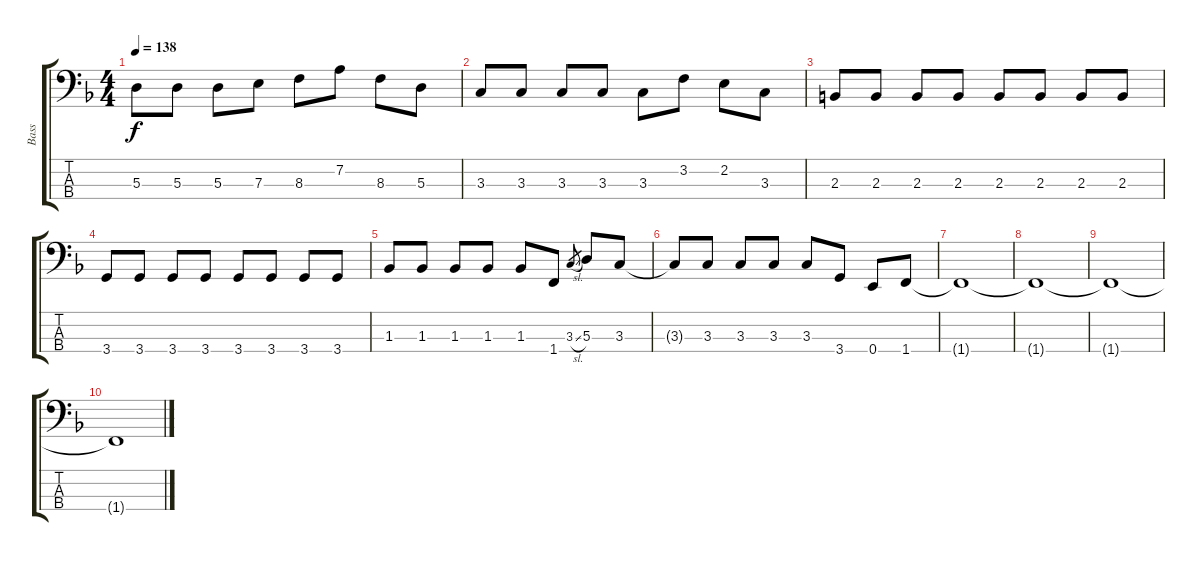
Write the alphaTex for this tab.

\track ("Bass" "Bass") {instrument electricbasspick}
\staff {score tabs}
\tuning (G2 D2 A1 E1) {hide}
\ts (4 4)
\tempo 138
\clef f4
\ks f
5.3.8{dy f} 5.3.8 5.3.8 7.3.8 8.3.8 7.2.8 8.3.8 5.3.8 |
3.3.8 3.3.8 3.3.8 3.3.8 3.3.8 3.2.8 2.2.8 3.3.8 |
2.3.8 2.3.8 2.3.8 2.3.8 2.3.8 2.3.8 2.3.8 2.3.8 |
3.4.8 3.4.8 3.4.8 3.4.8 3.4.8 3.4.8 3.4.8 3.4.8 |
1.3.8 1.3.8 1.3.8 1.3.8 1.3.8 1.4.8 3.3{sl}.8{gr} 5.3.8 3.3.8 |
3.3{t}.8 3.3.8 3.3.8 3.3.8 3.3.8 3.4.8 0.4.8 1.4.8 |
1.4{t}.1 |
1.4{t}.1 |
1.4{t}.1 |
1.4{t}.1
